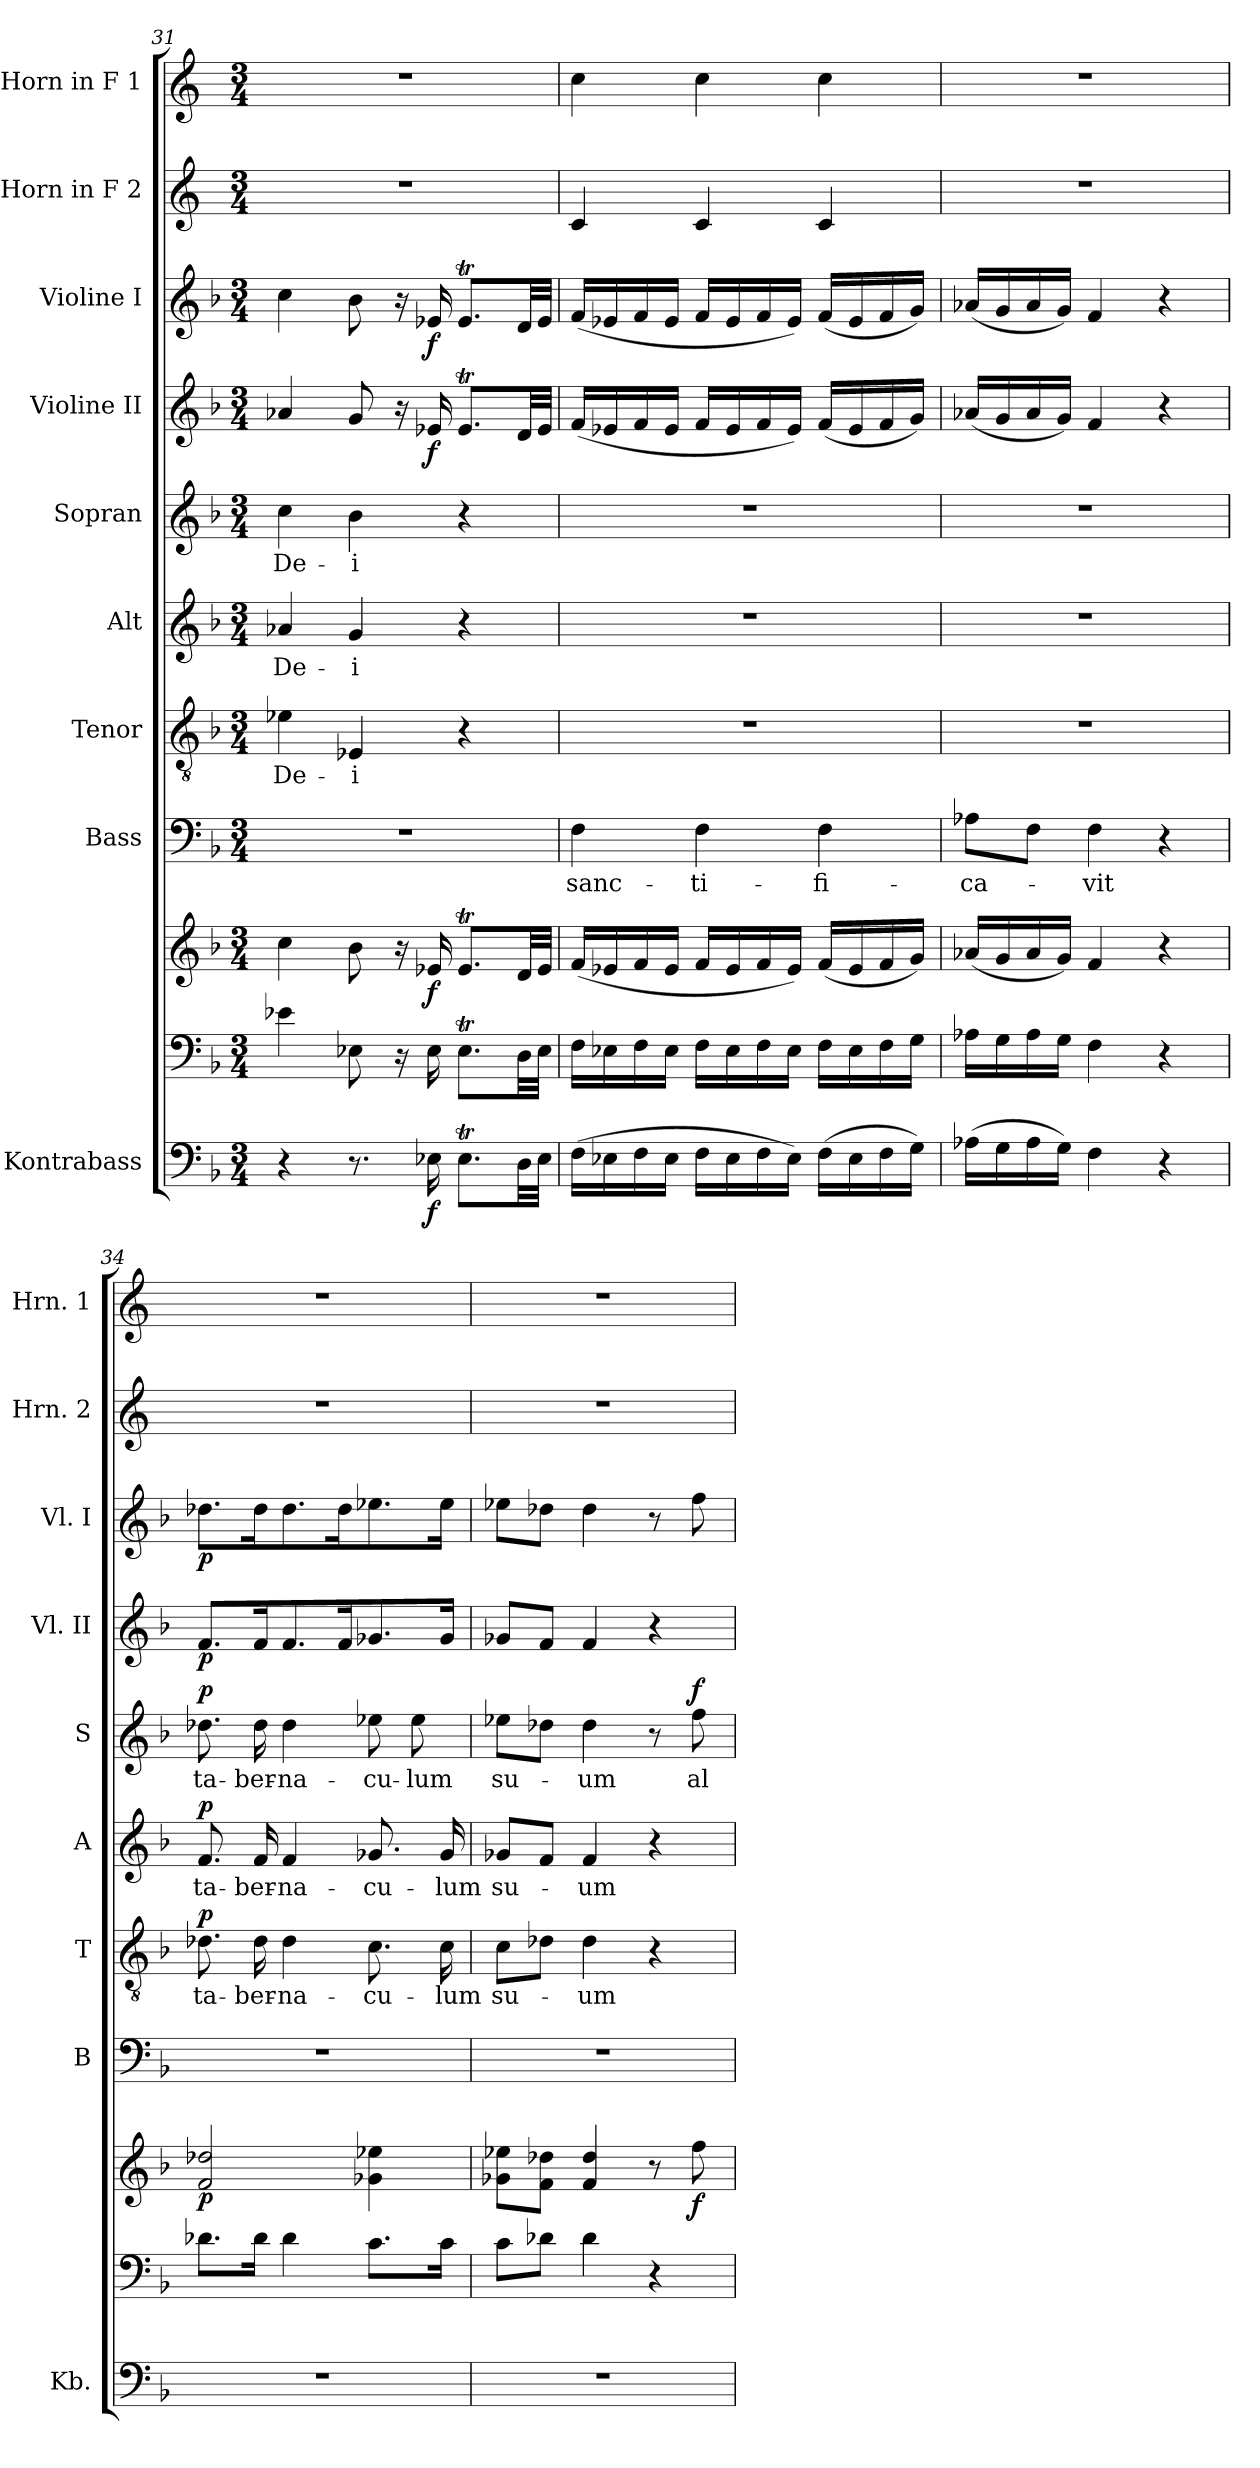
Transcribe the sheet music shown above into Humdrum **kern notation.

**kern	**dynam	**kern	**kern	**dynam	**kern	**text	**kern	**text	**dynam	**kern	**text	**dynam	**kern	**text	**dynam	**kern	**dynam	**kern	**dynam	**kern	**kern
*part10	*part10	*part9	*part9	*part9	*part8	*part8	*part7	*part7	*part7	*part6	*part6	*part6	*part5	*part5	*part5	*part4	*part4	*part3	*part3	*part2	*part1
*staff11	*staff11	*staff10	*staff9	*staff9/10	*staff8	*staff8	*staff7	*staff7	*staff7	*staff6	*staff6	*staff6	*staff5	*staff5	*staff5	*staff4	*staff4	*staff3	*staff3	*staff2	*staff1
*I"Kontrabass	*	*	*	*	*I"Bass	*	*I"Tenor	*	*	*I"Alt	*	*	*I"Sopran	*	*	*I"Violine II	*	*I"Violine I	*	*I"Horn in F 2	*I"Horn in F 1
*I'Kb.	*	*	*	*	*I'B	*	*I'T	*	*	*I'A	*	*	*I'S	*	*	*I'Vl. II	*	*I'Vl. I	*	*I'Hrn. 2	*I'Hrn. 1
*clefF4	*	*clefF4	*clefG2	*	*clefF4	*	*clefGv2	*	*	*clefG2	*	*	*clefG2	*	*	*clefG2	*	*clefG2	*	*clefG2	*clefG2
*ITrd7c12	*	*	*	*	*	*	*	*	*	*	*	*	*	*	*	*	*	*	*	*ITrd4c7	*ITrd4c7
*k[b-]	*	*k[b-]	*k[b-]	*	*k[b-]	*	*k[b-]	*	*	*k[b-]	*	*	*k[b-]	*	*	*k[b-]	*	*k[b-]	*	*k[b-]	*k[b-]
*F:	*	*F:	*F:	*	*F:	*	*F:	*	*	*F:	*	*	*F:	*	*	*F:	*	*F:	*	*F:	*F:
*M3/4	*	*M3/4	*M3/4	*	*M3/4	*	*M3/4	*	*	*M3/4	*	*	*M3/4	*	*	*M3/4	*	*M3/4	*	*M3/4	*M3/4
=31	=31	=31	=31	=31	=31	=31	=31	=31	=31	=31	=31	=31	=31	=31	=31	=31	=31	=31	=31	=31	=31
!	!	!	!	!	!	!	!	!LO:LY:b	!	!	!LO:LY:b	!	!	!LO:LY:b	!	!	!	!	!	!	!
4r	.	4e-X\	4cc\	.	2.r	.	4e-X\	De-	.	4a-X/	De-	.	4cc\	De-	.	4a-X/	.	4cc\	.	2.r	2.r
!	!	!	!	!	!	!	!	!LO:LY:b	!	!	!LO:LY:b	!	!	!LO:LY:b	!	!	!	!	!	!	!
8.r	.	8E-X\	8b-\	.	.	.	4E-X/	-i	.	4g/	-i	.	4b-\	-i	.	8g/	.	8b-\	.	.	.
.	.	16r	16r	.	.	.	.	.	.	.	.	.	.	.	.	16r	.	16r	.	.	.
!	!LO:DY:b	!	!	!LO:DY:b	!	!	!	!	!	!	!	!	!	!	!	!	!LO:DY:b	!	!LO:DY:b	!	!
16EE-X\	f	16E-\	16e-X/	f	.	.	.	.	.	.	.	.	.	.	.	16e-X/	f	16e-X/	f	.	.
8.EE-T\L	.	8.E-T\L	8.e-T/L	.	.	.	4r	.	.	4r	.	.	4r	.	.	8.e-T/L	.	8.e-T/L	.	.	.
32DD\LL	.	32D\LL	32d/LL	.	.	.	.	.	.	.	.	.	.	.	.	32d/LL	.	32d/LL	.	.	.
32EE-\JJJ	.	32E-\JJJ	32e-/JJJ	.	.	.	.	.	.	.	.	.	.	.	.	32e-/JJJ	.	32e-/JJJ	.	.	.
=32	=32	=32	=32	=32	=32	=32	=32	=32	=32	=32	=32	=32	=32	=32	=32	=32	=32	=32	=32	=32	=32
!	!	!	!	!	!	!LO:LY:b	!	!	!	!	!	!	!	!	!	!	!	!	!	!	!
(>16FF\LL	.	16F\LL	(<16f/LL	.	4F\	sanc-	2.r	.	.	2.r	.	.	2.r	.	.	(<16f/LL	.	(<16f/LL	.	4F/	4f\
16EE-X\	.	16E-X\	16e-X/	.	.	.	.	.	.	.	.	.	.	.	.	16e-X/	.	16e-X/	.	.	.
16FF\	.	16F\	16f/	.	.	.	.	.	.	.	.	.	.	.	.	16f/	.	16f/	.	.	.
16EE-\JJ	.	16E-\JJ	16e-/JJ	.	.	.	.	.	.	.	.	.	.	.	.	16e-/JJ	.	16e-/JJ	.	.	.
!	!	!	!	!	!	!LO:LY:b	!	!	!	!	!	!	!	!	!	!	!	!	!	!	!
16FF\LL	.	16F\LL	16f/LL	.	4F\	-ti-	.	.	.	.	.	.	.	.	.	16f/LL	.	16f/LL	.	4F/	4f\
16EE-\	.	16E-\	16e-/	.	.	.	.	.	.	.	.	.	.	.	.	16e-/	.	16e-/	.	.	.
16FF\	.	16F\	16f/	.	.	.	.	.	.	.	.	.	.	.	.	16f/	.	16f/	.	.	.
16EE-\JJ)	.	16E-\JJ	16e-/JJ)	.	.	.	.	.	.	.	.	.	.	.	.	16e-/JJ)	.	16e-/JJ)	.	.	.
!	!	!	!	!	!	!LO:LY:b	!	!	!	!	!	!	!	!	!	!	!	!	!	!	!
(>16FF\LL	.	16F\LL	(<16f/LL	.	4F\	-fi-	.	.	.	.	.	.	.	.	.	(<16f/LL	.	(<16f/LL	.	4F/	4f\
16EE-\	.	16E-\	16e-/	.	.	.	.	.	.	.	.	.	.	.	.	16e-/	.	16e-/	.	.	.
16FF\	.	16F\	16f/	.	.	.	.	.	.	.	.	.	.	.	.	16f/	.	16f/	.	.	.
16GG\JJ)	.	16G\JJ	16g/JJ)	.	.	.	.	.	.	.	.	.	.	.	.	16g/JJ)	.	16g/JJ)	.	.	.
=33	=33	=33	=33	=33	=33	=33	=33	=33	=33	=33	=33	=33	=33	=33	=33	=33	=33	=33	=33	=33	=33
!	!	!	!	!	!	!LO:LY:b	!	!	!	!	!	!	!	!	!	!	!	!	!	!	!
(>16AA-X\LL	.	16A-X\LL	(<16a-X/LL	.	8A-X\L	-ca-	2.r	.	.	2.r	.	.	2.r	.	.	(<16a-X/LL	.	(<16a-X/LL	.	2.r	2.r
16GG\	.	16G\	16g/	.	.	.	.	.	.	.	.	.	.	.	.	16g/	.	16g/	.	.	.
16AA-\	.	16A-\	16a-/	.	8F\J	.	.	.	.	.	.	.	.	.	.	16a-/	.	16a-/	.	.	.
16GG\JJ)	.	16G\JJ	16g/JJ)	.	.	.	.	.	.	.	.	.	.	.	.	16g/JJ)	.	16g/JJ)	.	.	.
!	!	!	!	!	!	!LO:LY:b	!	!	!	!	!	!	!	!	!	!	!	!	!	!	!
4FF\	.	4F\	4f/	.	4F\	-vit	.	.	.	.	.	.	.	.	.	4f/	.	4f/	.	.	.
4r	.	4r	4r	.	4r	.	.	.	.	.	.	.	.	.	.	4r	.	4r	.	.	.
!!LO:PB:g=z
=34	=34	=34	=34	=34	=34	=34	=34	=34	=34	=34	=34	=34	=34	=34	=34	=34	=34	=34	=34	=34	=34
!	!	!	!	!LO:DY:b	!	!	!	!LO:LY:b	!LO:DY:a	!	!LO:LY:b	!LO:DY:a	!	!LO:LY:b	!LO:DY:a	!	!LO:DY:b	!	!LO:DY:b	!	!
2.r	.	8.d-X\L	2f/ 2dd-X/	p	2.r	.	8.d-X\	ta-	p	8.f/	ta-	p	8.dd-X\	ta-	p	8.f/L	p	8.dd-X\L	p	2.r	2.r
!	!	!	!	!	!	!	!	!LO:LY:b	!	!	!LO:LY:b	!	!	!LO:LY:b	!	!	!	!	!	!	!
.	.	16d-\Jk	.	.	.	.	16d-\	-ber-	.	16f/	-ber-	.	16dd-\	-ber-	.	16f/k	.	16dd-\k	.	.	.
!	!	!	!	!	!	!	!	!LO:LY:b	!	!	!LO:LY:b	!	!	!LO:LY:b	!	!	!	!	!	!	!
.	.	4d-\	.	.	.	.	4d-\	-na-	.	4f/	-na-	.	4dd-\	-na-	.	8.f/	.	8.dd-\	.	.	.
.	.	.	.	.	.	.	.	.	.	.	.	.	.	.	.	16f/k	.	16dd-\k	.	.	.
!	!	!	!	!	!	!	!	!LO:LY:b	!	!	!LO:LY:b	!	!	!LO:LY:b	!	!	!	!	!	!	!
.	.	8.c\L	4g-X\ 4ee-X\	.	.	.	8.c\	-cu-	.	8.g-X/	-cu-	.	8ee-X\	-cu-	.	8.g-X/	.	8.ee-X\	.	.	.
!	!	!	!	!	!	!	!	!	!	!	!	!	!	!LO:LY:b	!	!	!	!	!	!	!
.	.	.	.	.	.	.	.	.	.	.	.	.	8ee-\	-lum	.	.	.	.	.	.	.
!	!	!	!	!	!	!	!	!LO:LY:b	!	!	!LO:LY:b	!	!	!	!	!	!	!	!	!	!
.	.	16c\Jk	.	.	.	.	16c\	-lum	.	16g-/	-lum	.	.	.	.	16g-/Jk	.	16ee-\Jk	.	.	.
=35	=35	=35	=35	=35	=35	=35	=35	=35	=35	=35	=35	=35	=35	=35	=35	=35	=35	=35	=35	=35	=35
!	!	!	!	!	!	!	!	!LO:LY:b	!	!	!LO:LY:b	!	!	!LO:LY:b	!	!	!	!	!	!	!
2.r	.	8c\L	8g-X\ 8ee-X\L	.	2.r	.	8c\L	su-	.	8g-X/L	su-	.	8ee-X\L	su-	.	8g-X/L	.	8ee-X\L	.	2.r	2.r
.	.	8d-X\J	8f\ 8dd-X\J	.	.	.	8d-X\J	.	.	8f/J	.	.	8dd-X\J	.	.	8f/J	.	8dd-X\J	.	.	.
!	!	!	!	!	!	!	!	!LO:LY:b	!	!	!LO:LY:b	!	!	!LO:LY:b	!	!	!	!	!	!	!
.	.	4d-\	4f/ 4dd-/	.	.	.	4d-\	-um	.	4f/	-um	.	4dd-\	-um	.	4f/	.	4dd-\	.	.	.
.	.	4r	8r	.	.	.	4r	.	.	4r	.	.	8r	.	.	4r	.	8r	.	.	.
!	!	!	!	!LO:DY:b	!	!	!	!	!	!	!	!	!	!LO:LY:b	!LO:DY:a	!	!	!	!	!	!
.	.	.	8ff\	f	.	.	.	.	.	.	.	.	8ff\	al-	f	.	.	8ff\	.	.	.
=	=	=	=	=	=	=	=	=	=	=	=	=	=	=	=	=	=	=	=	=	=
*-	*-	*-	*-	*-	*-	*-	*-	*-	*-	*-	*-	*-	*-	*-	*-	*-	*-	*-	*-	*-	*-
